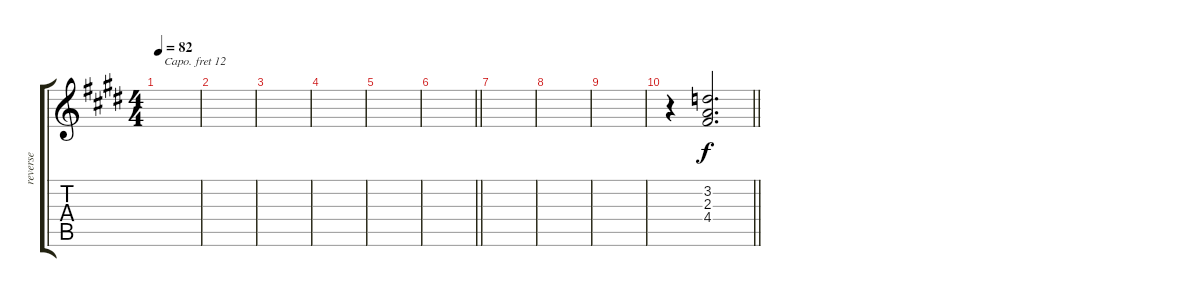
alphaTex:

\track ("reverse" "reverse") {instrument seashore}
\staff {score tabs}
\capo 12
\tuning (E4 B3 G3 D3 A2 E2) {hide}
\ts (4 4)
\tempo 82
\clef g2
\ks e
|
|
|
|
|
\barLineRight lightlight
|
|
|
|
\barLineRight lightlight
r.4 (3.2 2.3 4.4).2{d}
